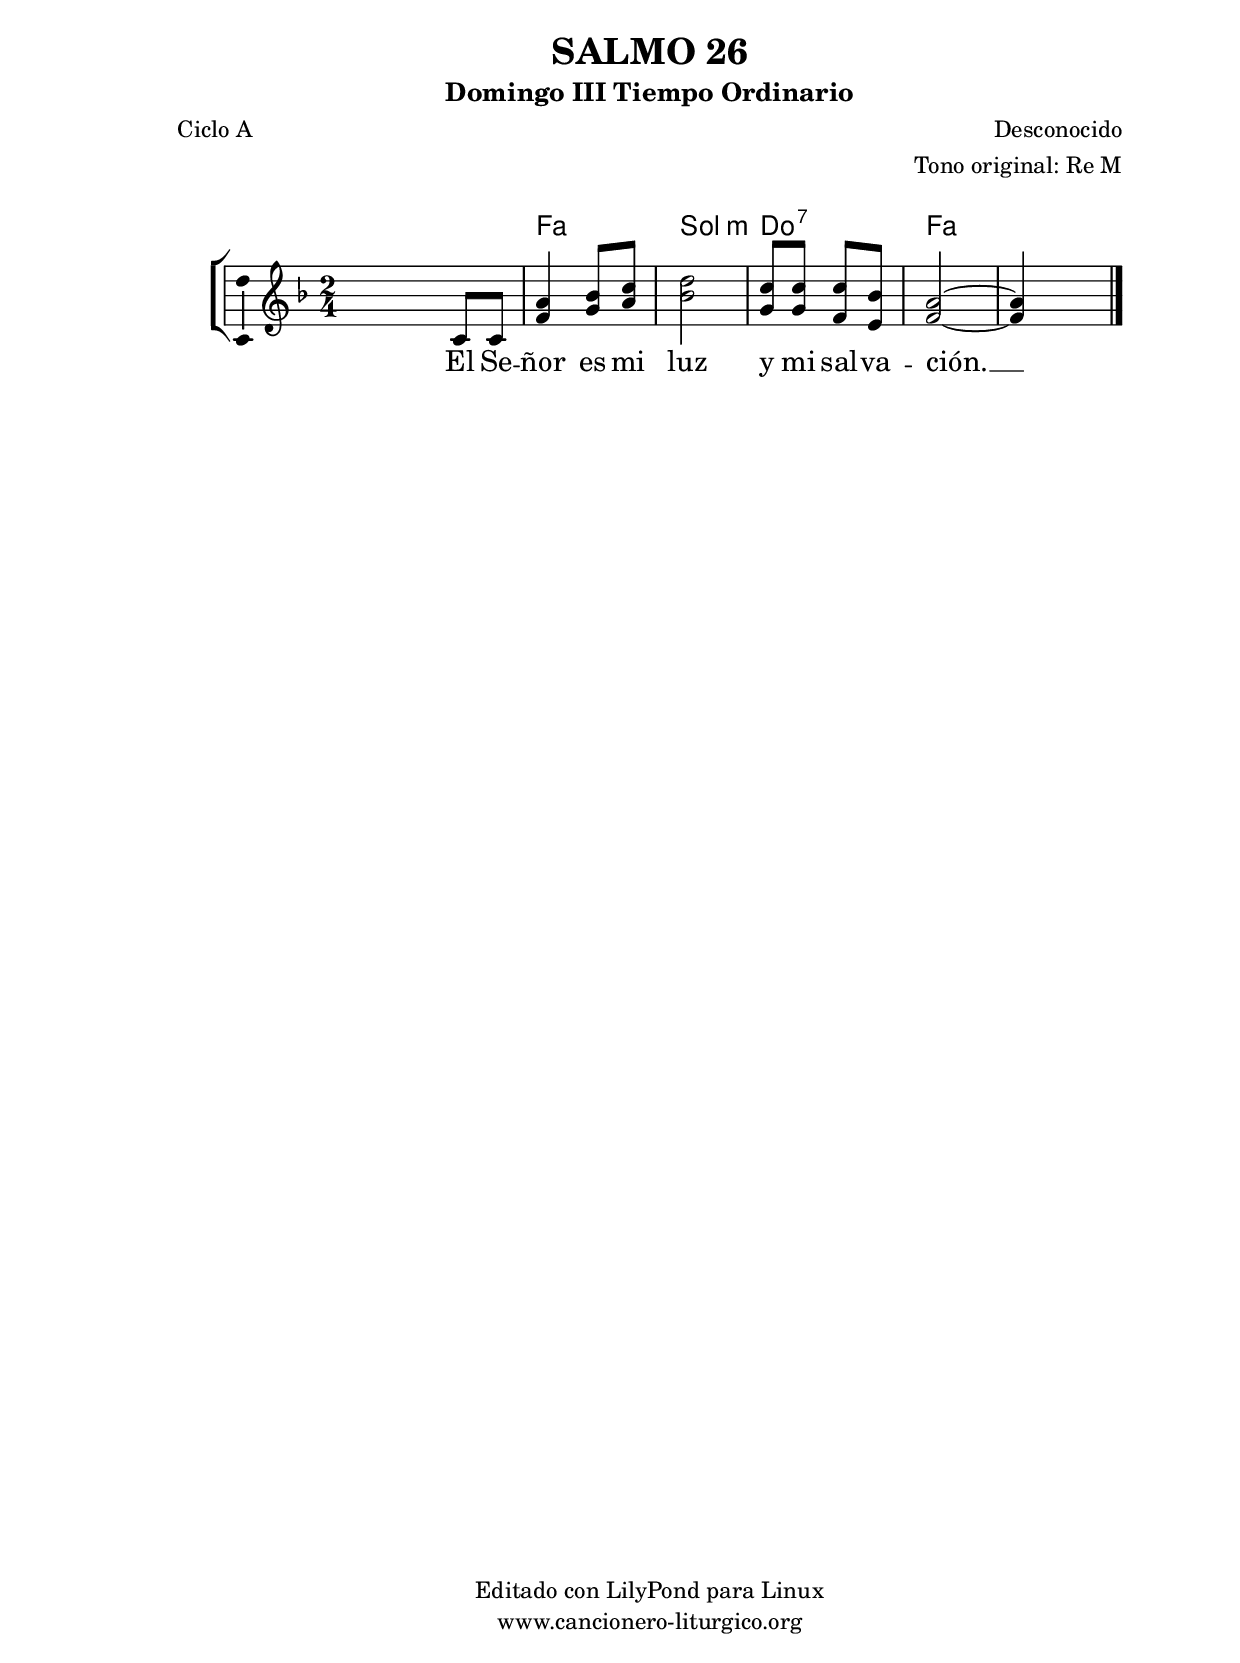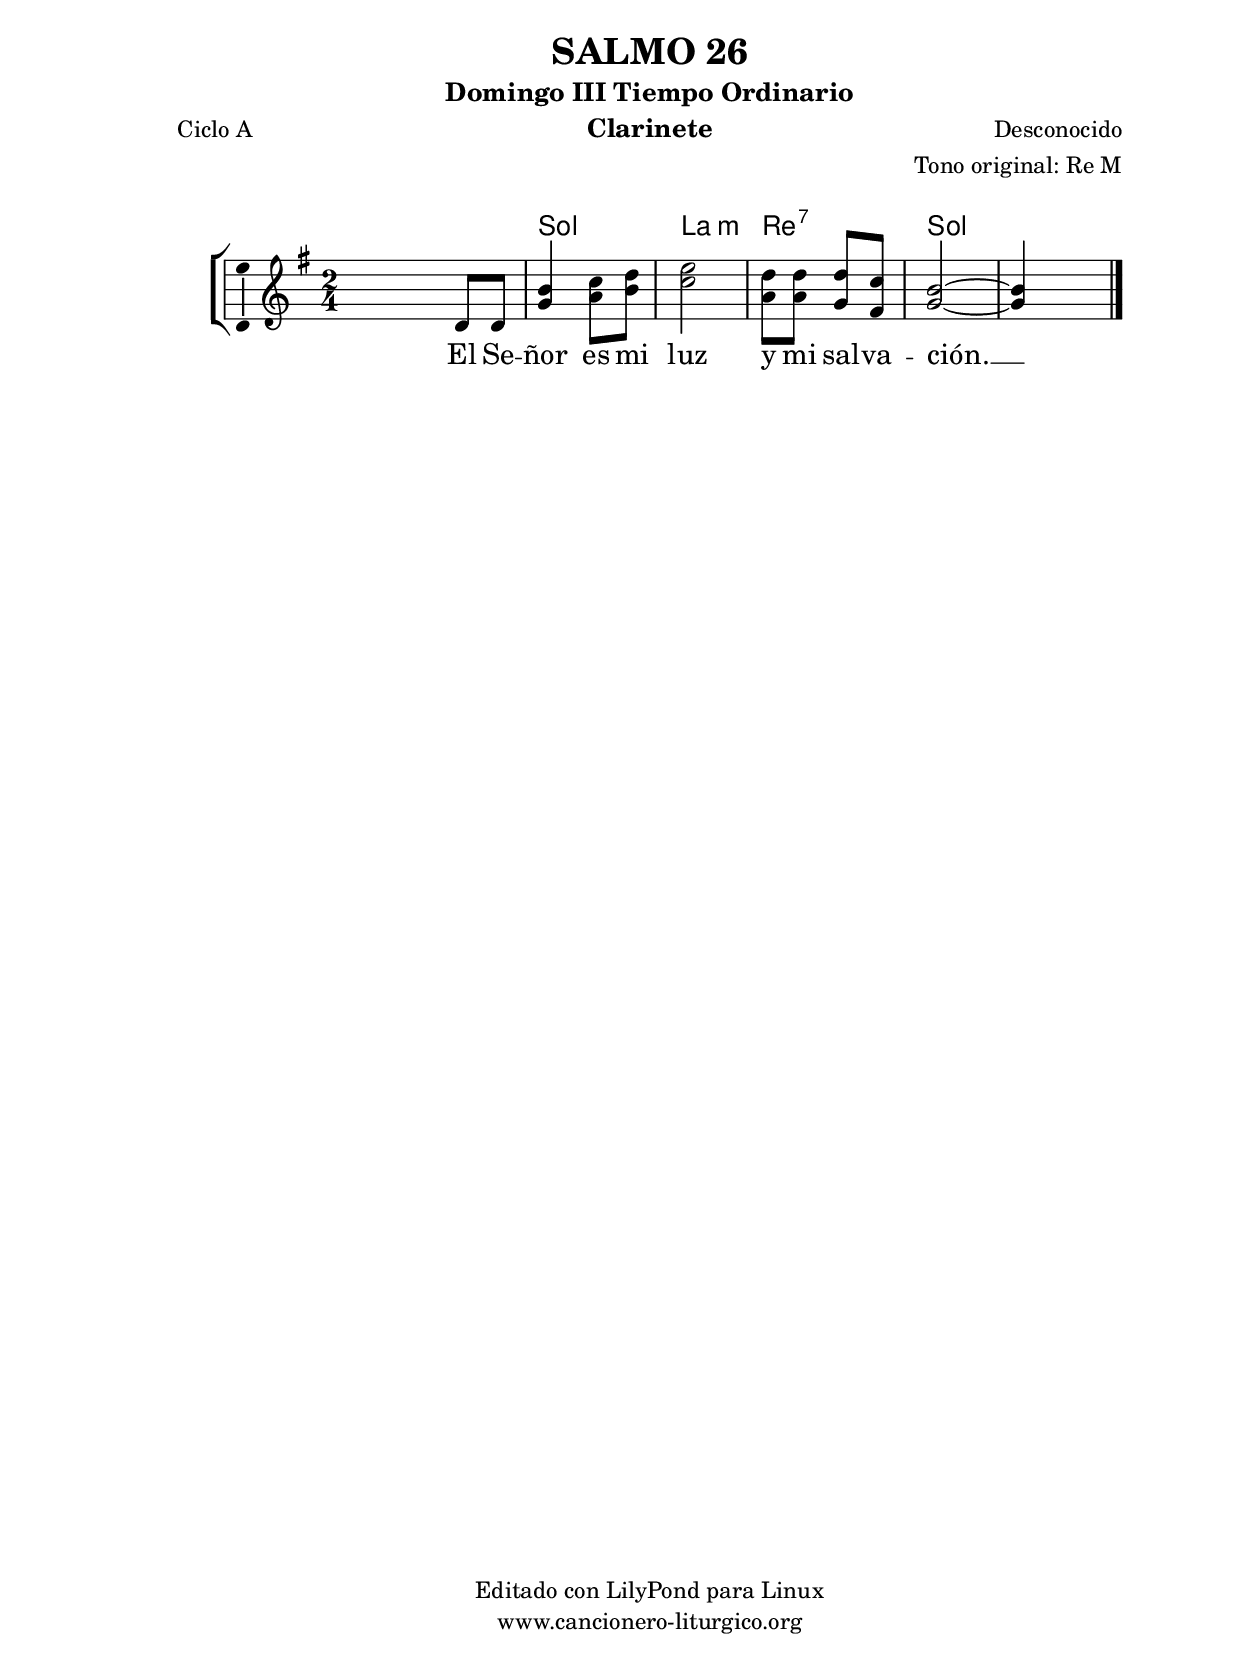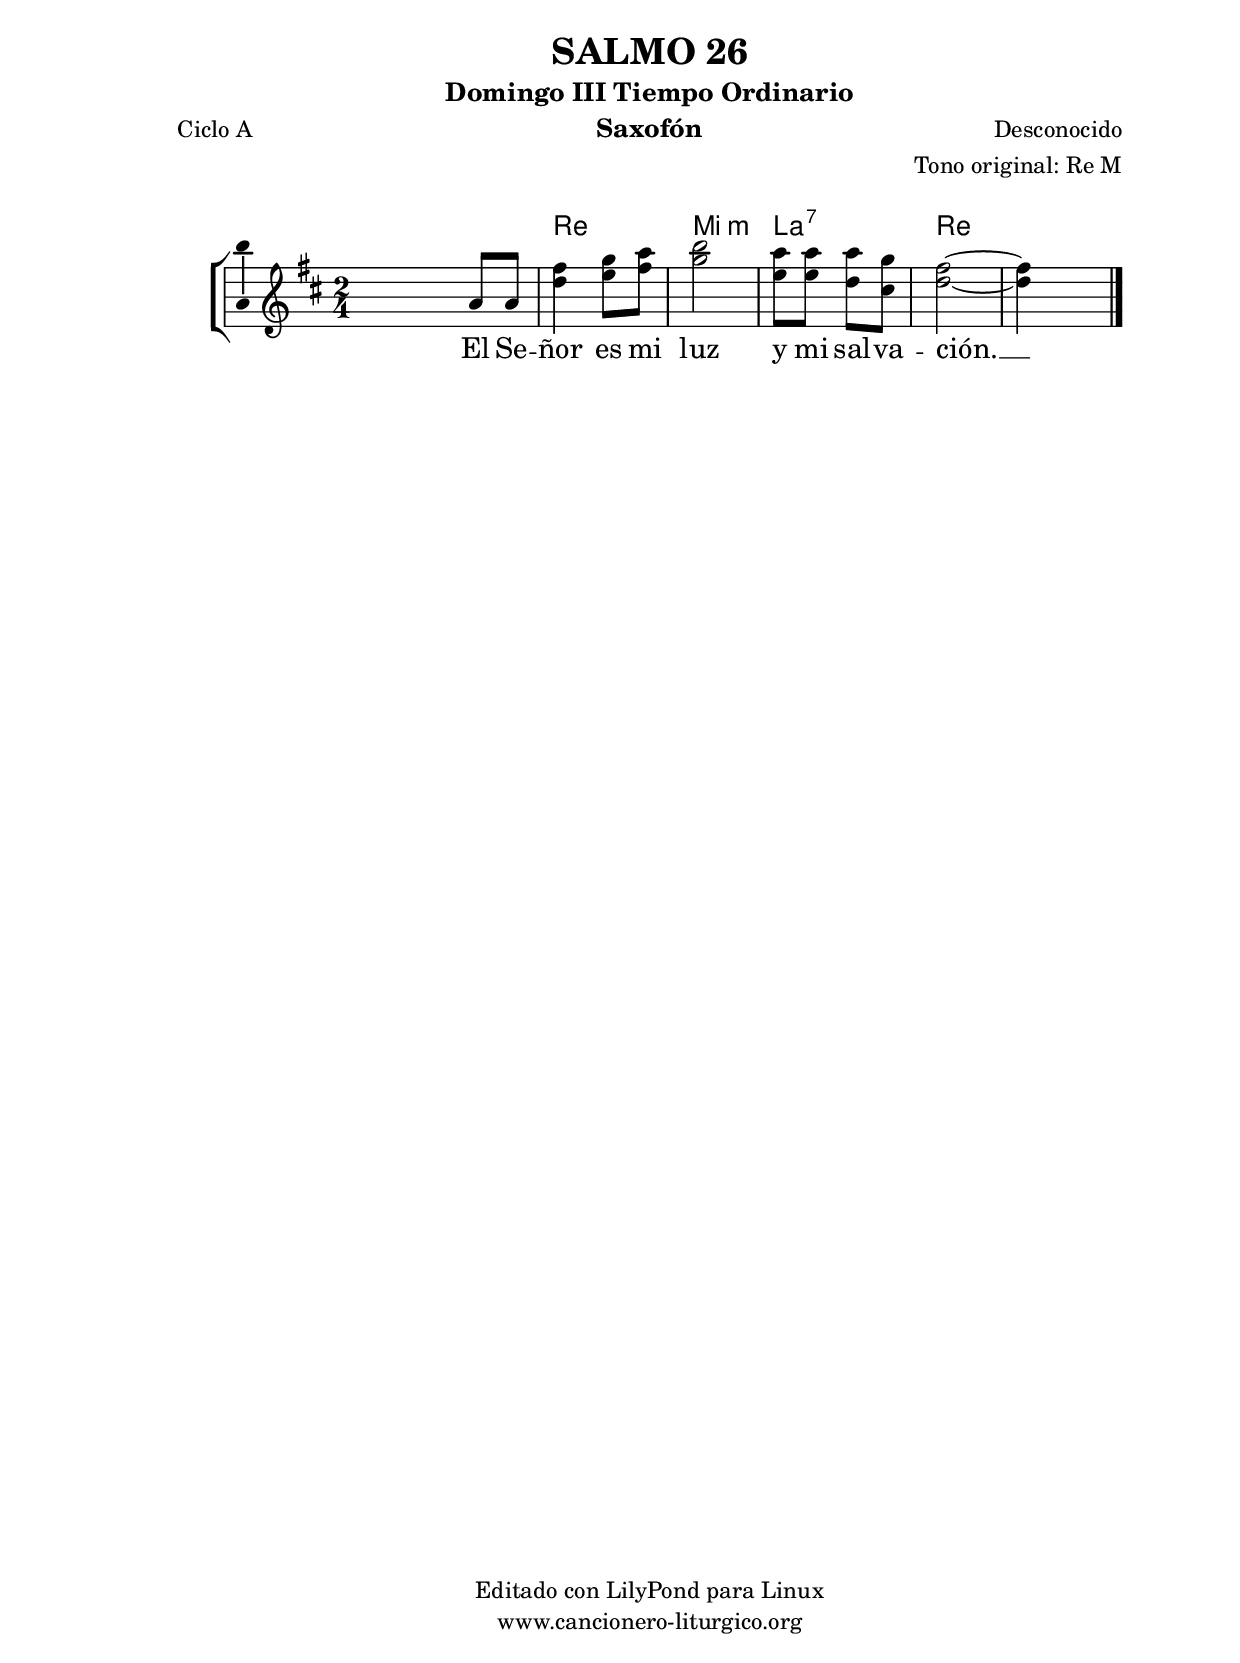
%
%para convertir .midi en .wav:
%timidity filename.midi -Ow -o finename.wav
%
%
%Para convertir de .wav a .mp3:
%lame -h -m j filename.wav
%
%
%para escuchar el midi:
%timidity nombrefichero.midi
%


%versión de lilypond para la que se ha escrito esta partitura:
\version "2.16.0"

	%Tamaño papel
	#(set-default-paper-size "a4")
	%Tamaño partitura
	#(set-global-staff-size 20)
	%No responde al pulsar sobre una nota
	#(ly:set-option 'point-and-click #f)

%parámetros del encabezamiento:
\header {
	title = "SALMO 26"
	subtitle = "Domingo III Tiempo Ordinario"
	composer = "Desconocido"
	poet = "Ciclo A"
	meter = ""
	arranger = "Tono original: Re M"
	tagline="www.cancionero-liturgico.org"
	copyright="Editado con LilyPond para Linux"
	}

%parámetros asociados al papel:
\paper  {
	oddHeaderMarkup = \markup {\fill-line { \on-the-fly #not-first-page \fromproperty #'header:title \on-the-fly #not-first-page \fromproperty #'header:composer }}
	evenHeaderMarkup = \markup {\fill-line { \fromproperty #'header:composer \fromproperty #'header:title }}
	#(set-paper-size "a4")
	print-page-number = ##f
	first-page-number = 1
	print-first-page-number = ##f
%	head-separation = 3.0 \cm
	top-margin = 2.0 \cm
	bottom-margin = 0.5\cm
%%%	bottom-margin = -1.0\cm
	left-margin = 3.0 \cm
	line-width = 16.0 \cm 
	indent = 8\mm
	interscoreline = 2.\mm
	between-system-space = 15\mm
%	para que las partituras no llenen la hoja:
	ragged-bottom = ##t
%	idem para la última hoja:
	ragged-last-bottom = ##f
%	para que las partituras llenen el ancho del papel:
	ragged-last = ##f
	after-title-space = 2.5 \cm
%page-count=1
%system-count=8

	%Flexible Vertical Spacing
%	markup-markup-spacing =
%	#'((basic-distance . 15) (minimum-distance . 15) (padding . 3))
	markup-system-spacing =
	#'((basic-distance . 15) (minimum-distance . 15) (padding . 3))
	system-system-spacing =
	#'((basic-distance . 15) (minimum-distance . 15) (padding . 3))
	score-system-spacing =
	#'((basic-distance . 15) (minimum-distance . 15) (padding . 5))
%	top-system-spacing = % header
%	#'((basic-distance . 8) (minimum-distance . 0) (padding . 3))
%	top-markup-spacing =
%	#'((basic-distance . 20) (minimum-distance . 20) (padding . 3))
	last-bottom-spacing = % footer
	#'((basic-distance . 5) (minimum-distance . 5) (padding . 3))
%	score-markup-spacing =
%	#'((basic-distance . 16) (minimum-distance . 13) (padding . 3))

	}


%parámetros que afectan a toda la partitura:
global =  {
	%clave de sol (G):
	\clef G
	%armadura:
	\transpose d f
	\key d \major
	\tempo 4=100
	\set Score.tempoHideNote = ##t
	}


acordes = {
	\italianChords
	\chordmode {
	\transpose d f
{
s2 d2 e:m a:7 d

	}
	}
}


melodia = 
{
	\transpose d f
	\relative c'{
	\time 2/4
s4 a8 a
<<
{
d4 e8 fis
g2
e8 e d cis
d2~
d4 s4
}
{
fis4 g8 a
b2
a8 a a g
fis2~
fis4 s4
}
>>

	\bar "|."
	}
	}


texto = \lyricmode {
El Se -- ñor es mi luz y mi sal -- va -- ción. __
	}


acordesStaff = \context ChordNames = acordesStaff <<
	\set chordChanges = ##t
	\acordes
	>>


vozStaff = \context Voice = vozStaff
\with {\consists "Ambitus_engraver"}
<<
%	\set Staff.instrumentName = ""
%	\set Staff.shortInstrumentName = ""
%	\set Staff.midiInstrument = #"clarinet"
%	\set Staff.midiInstrument = #"cello"
%	\set Staff.midiInstrument = #"flute"
	\set Staff.midiInstrument = #"electric guitar (jazz)"
%	\set Staff.midiInstrument = #"english horn"
%	\set Staff.midiInstrument = #"violin"
%	\set Staff.midiInstrument = #"glockenspiel"
	\set Staff.midiMinimumVolume = #0.7
	\set Staff.midiMaximumVolume = #0.9
	\global
	\melodia
	>>


textoStaff = \context Lyrics = textoStaff <<
	\lyricsto vozStaff \texto
	>>

\book {
	\score {
		\context ChoirStaff {
			\override StaffGroup.SystemStartBracket #'collapse-height = #1
			\override Score.SystemStartBar #'collapse-height = #1
			<<
			\acordesStaff
			\vozStaff
			\textoStaff
			>>
			}
		\layout {
	    		\context {
				\Lyrics
				\override LyricText #'font-size = #2
				}
	   		 \context {
				\Score
				%fontSize = #3
				\override StaffSymbol #'staff-space = #(magstep +3)
				%\override Beam #'thickness = #0.55
				%\override SpacingSpanner #'spacing-increment = #1.0
				%\override Slur #'height-limit = #1.5
				}
			}
		}
	\score {
		\unfoldRepeats
		\context ChoirStaff {
			<<
			\acordesStaff
			\vozStaff
			>>
			}
		\midi {
	  		\context {
	  			\Score
				tempoWholesPerMinute = #(ly:make-moment 70 4)
				}
			}
		}
	}

%Partitura para clarinete
#(define output-suffix "C")
\book {
	\header{
		instrument = "Clarinete"
		}
	\score {
		\context ChoirStaff {
			\override StaffGroup.SystemStartBracket #'collapse-height = #1
			\override Score.SystemStartBar #'collapse-height = #1
\transpose c d
			<<
			\acordesStaff
			\vozStaff
			\textoStaff
			>>
			}
		\layout {
	    		\context {
				\Lyrics
				\override LyricText #'font-size = #2
				}
	   		 \context {
				\Score
				\override StaffSymbol #'staff-space = #(magstep +3)
				}
			}
		}
	}

%Partitura para saxofón
#(define output-suffix "S")
\book {
	\header{
		instrument = "Saxofón"
		}
	\score {
		\context ChoirStaff {
			\override StaffGroup.SystemStartBracket #'collapse-height = #1
			\override Score.SystemStartBar #'collapse-height = #1
\transpose c a
			<<
			\acordesStaff
			\vozStaff
			\textoStaff
			>>
			}
		\layout {
	    		\context {
				\Lyrics
				\override LyricText #'font-size = #2
				}
	   		 \context {
				\Score
				\override StaffSymbol #'staff-space = #(magstep +3)
				}
			}
		}
	}

